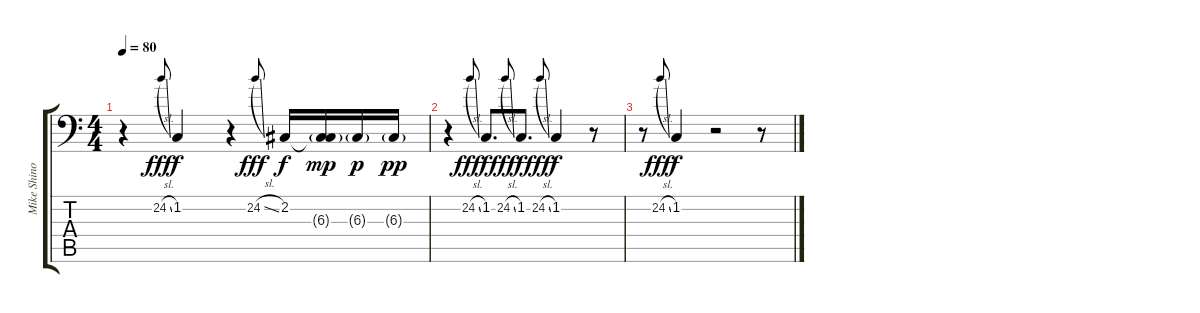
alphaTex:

\track ("Mike Shinoda - Effect" "Mike Shino") {instrument panflute}
\staff {score tabs}
\tuning (E3 B2 G2 D2 A1 E1) {hide}
\ts (4 4)
\tempo 80
\clef f4
\ks c
r.4{dy f} 24.2{sl}.8{gr onbeat dy fff} 1.2.4{dy f} r.4 24.2{sl}.8{gr onbeat dy fff} 2.2.16{dy f} (2.2{t} 6.3{g}).16{dy mp} 6.3{g}.16{dy p} 6.3{g}.16{dy pp} |
r.4 24.2{sl}.8{gr onbeat dy fff} 1.2.8{d dy f} 24.2{sl}.8{gr onbeat dy fff} 1.2.8{d dy f} 24.2{sl}.8{gr onbeat dy fff} 1.2.4{dy f} r.8 |
r.8 24.2{sl}.8{gr onbeat dy fff} 1.2.4{dy f} r.2 r.8
